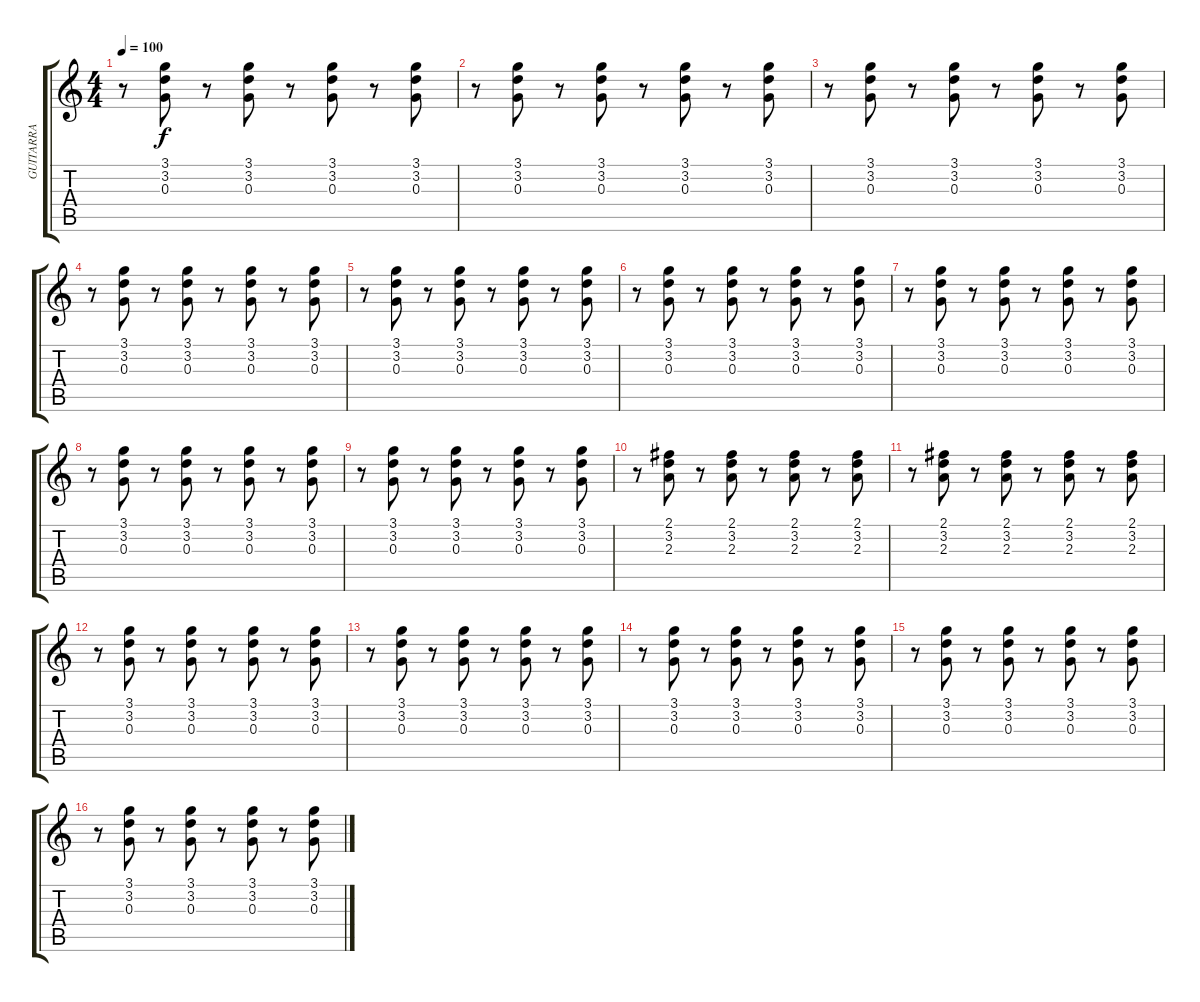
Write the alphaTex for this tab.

\track ("GUITARRA" "GUITARRA") {instrument electricguitarclean}
\staff {score tabs}
\tuning (E4 B3 G3 D3 A2 E2) {hide}
\ts (4 4)
\tempo 100
\clef g2
\ks c
r.8{dy f} (3.1 3.2 0.3).8 r.8 (3.1 3.2 0.3).8 r.8 (3.1 3.2 0.3).8 r.8 (3.1 3.2 0.3).8 |
r.8 (3.1 3.2 0.3).8 r.8 (3.1 3.2 0.3).8 r.8 (3.1 3.2 0.3).8 r.8 (3.1 3.2 0.3).8 |
r.8 (3.1 3.2 0.3).8 r.8 (3.1 3.2 0.3).8 r.8 (3.1 3.2 0.3).8 r.8 (3.1 3.2 0.3).8 |
r.8 (3.1 3.2 0.3).8 r.8 (3.1 3.2 0.3).8 r.8 (3.1 3.2 0.3).8 r.8 (3.1 3.2 0.3).8 |
r.8 (3.1 3.2 0.3).8 r.8 (3.1 3.2 0.3).8 r.8 (3.1 3.2 0.3).8 r.8 (3.1 3.2 0.3).8 |
r.8 (3.1 3.2 0.3).8 r.8 (3.1 3.2 0.3).8 r.8 (3.1 3.2 0.3).8 r.8 (3.1 3.2 0.3).8 |
r.8 (3.1 3.2 0.3).8 r.8 (3.1 3.2 0.3).8 r.8 (3.1 3.2 0.3).8 r.8 (3.1 3.2 0.3).8 |
r.8 (3.1 3.2 0.3).8 r.8 (3.1 3.2 0.3).8 r.8 (3.1 3.2 0.3).8 r.8 (3.1 3.2 0.3).8 |
r.8 (3.1 3.2 0.3).8 r.8 (3.1 3.2 0.3).8 r.8 (3.1 3.2 0.3).8 r.8 (3.1 3.2 0.3).8 |
r.8 (2.1 3.2 2.3).8 r.8 (2.1 3.2 2.3).8 r.8 (2.1 3.2 2.3).8 r.8 (2.1 3.2 2.3).8 |
r.8 (2.1 3.2 2.3).8 r.8 (2.1 3.2 2.3).8 r.8 (2.1 3.2 2.3).8 r.8 (2.1 3.2 2.3).8 |
r.8 (3.1 3.2 0.3).8 r.8 (3.1 3.2 0.3).8 r.8 (3.1 3.2 0.3).8 r.8 (3.1 3.2 0.3).8 |
r.8 (3.1 3.2 0.3).8 r.8 (3.1 3.2 0.3).8 r.8 (3.1 3.2 0.3).8 r.8 (3.1 3.2 0.3).8 |
r.8 (3.1 3.2 0.3).8 r.8 (3.1 3.2 0.3).8 r.8 (3.1 3.2 0.3).8 r.8 (3.1 3.2 0.3).8 |
r.8 (3.1 3.2 0.3).8 r.8 (3.1 3.2 0.3).8 r.8 (3.1 3.2 0.3).8 r.8 (3.1 3.2 0.3).8 |
r.8 (3.1 3.2 0.3).8 r.8 (3.1 3.2 0.3).8 r.8 (3.1 3.2 0.3).8 r.8 (3.1 3.2 0.3).8
